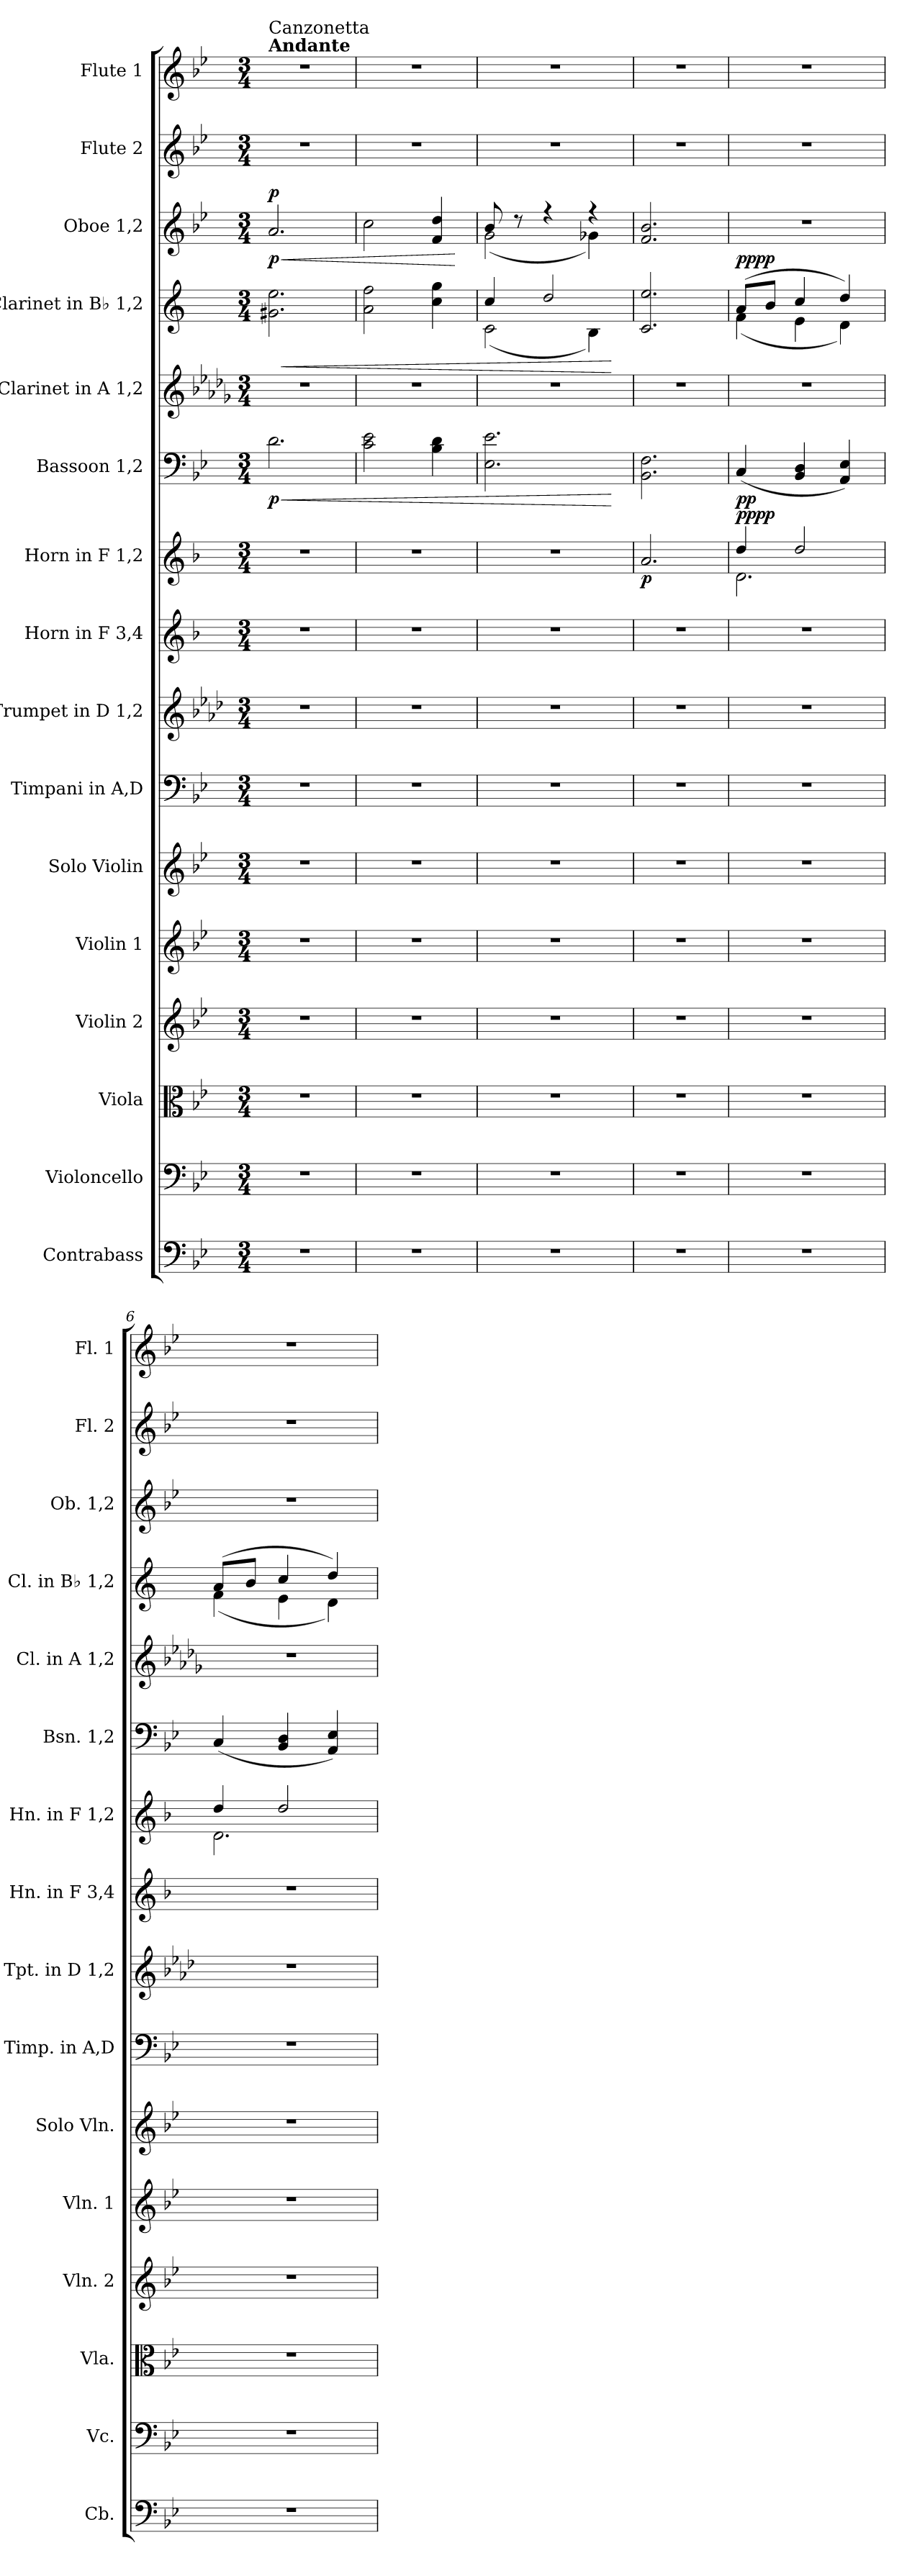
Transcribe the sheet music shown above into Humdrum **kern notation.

**kern	**kern	**kern	**kern	**kern	**kern	**kern	**kern	**kern	**kern	**dynam	**kern	**dynam	**kern	**kern	**dynam	**kern	**dynam	**kern	**kern
*part16	*part15	*part14	*part13	*part12	*part11	*part10	*part9	*part8	*part7	*part7	*part6	*part6	*part5	*part4	*part4	*part3	*part3	*part2	*part1
*staff16	*staff15	*staff14	*staff13	*staff12	*staff11	*staff10	*staff9	*staff8	*staff7	*staff7	*staff6	*staff6	*staff5	*staff4	*staff4	*staff3	*staff3	*staff2	*staff1
*I"Contrabass	*I"Violoncello	*I"Viola	*I"Violin 2	*I"Violin 1	*I"Solo Violin	*I"Timpani in A,D	*I"Trumpet in D 1,2	*I"Horn in F 3,4	*I"Horn in F 1,2	*	*I"Bassoon 1,2	*	*I"Clarinet in A 1,2	*I"Clarinet in B♭ 1,2	*	*I"Oboe 1,2	*	*I"Flute 2	*I"Flute 1
*I'Cb.	*I'Vc.	*I'Vla.	*I'Vln. 2	*I'Vln. 1	*I'Solo Vln.	*I'Timp. in A,D	*I'Tpt. in D 1,2	*I'Hn. in F 3,4	*I'Hn. in F 1,2	*	*I'Bsn. 1,2	*	*I'Cl. in A 1,2	*I'Cl. in B♭ 1,2	*	*I'Ob. 1,2	*	*I'Fl. 2	*I'Fl. 1
*clefF4	*clefF4	*clefC3	*clefG2	*clefG2	*clefG2	*clefF4	*clefG2	*clefG2	*clefG2	*	*clefF4	*	*clefG2	*clefG2	*	*clefG2	*	*clefG2	*clefG2
*ITrd7c12	*	*	*	*	*	*	*ITrd-1c-2	*ITrd4c7	*ITrd4c7	*	*	*	*ITrd2c3	*ITrd1c2	*	*	*	*	*
*k[b-e-]	*k[b-e-]	*k[b-e-]	*k[b-e-]	*k[b-e-]	*k[b-e-]	*k[b-e-]	*k[b-e-]	*k[b-e-]	*k[b-e-]	*	*k[b-e-]	*	*k[b-e-]	*k[b-e-]	*	*k[b-e-]	*	*k[b-e-]	*k[b-e-]
*M3/4	*M3/4	*M3/4	*M3/4	*M3/4	*M3/4	*M3/4	*M3/4	*M3/4	*M3/4	*	*M3/4	*	*M3/4	*M3/4	*	*M3/4	*	*M3/4	*M3/4
*MM84	*MM84	*MM84	*MM84	*MM84	*MM84	*MM84	*MM84	*MM84	*MM84	*	*MM84	*	*MM84	*MM84	*	*MM84	*	*MM84	*MM84
=1	=1	=1	=1	=1	=1	=1	=1	=1	=1	=1	=1	=1	=1	=1	=1	=1	=1	=1	=1
!	!	!	!	!	!	!	!	!	!	!	!	!	!	!	!	!	!	!	!LO:TX:a:B:t=Andante
!	!	!	!	!	!	!	!	!	!	!	!	!	!	!	!	!	!	!	!LO:TX:a:t=Canzonetta
!	!	!	!	!	!	!	!	!	!	!	!	!LO:HP:b	!	!	!LO:HP:b	!	!LO:HP:b	!	!
!	!	!	!	!	!	!	!	!	!	!	!	!LO:DY:n=1:b	!	!	!LO:DY:n=1:a	!	!LO:DY:n=1:a	!	!
2.r	2.r	2.r	2.r	2.r	2.r	2.r	2.r	2.r	2.r	.	2.d\	< p	2.r	2.f#X\ 2.dd\	< p	2.a/	< p	2.r	2.r
=2	=2	=2	=2	=2	=2	=2	=2	=2	=2	=2	=2	=2	=2	=2	=2	=2	=2	=2	=2
2.r	2.r	2.r	2.r	2.r	2.r	2.r	2.r	2.r	2.r	.	2c\ 2e-\	.	2.r	2g\ 2ee-\	.	2cc\	.	2.r	2.r
.	.	.	.	.	.	.	.	.	.	.	4B-\ 4d\	.	.	4b-\ 4ff\	.	4f/ 4dd/	.	.	.
.	.	.	.	.	.	.	.	.	.	.	.	.	.	.	.	.	[	.	.
=3	=3	=3	=3	=3	=3	=3	=3	=3	=3	=3	=3	=3	=3	=3	=3	=3	=3	=3	=3
*	*	*	*	*	*	*	*	*	*	*	*	*	*	*^	*	*^	*	*	*
2.r	2.r	2.r	2.r	2.r	2.r	2.r	2.r	2.r	2.r	.	2.E-\ 2.e-\	.	2.r	4b-/	(<2B-\	.	8b-/	(<2g\	.	2.r	2.r
.	.	.	.	.	.	.	.	.	.	.	.	.	.	.	.	.	8r	.	.	.	.
.	.	.	.	.	.	.	.	.	.	.	.	.	.	2cc/	.	.	4r	.	.	.	.
.	.	.	.	.	.	.	.	.	.	.	.	.	.	.	4A\)	.	4r	4g-X\)	.	.	.
*	*	*	*	*	*	*	*	*	*	*	*	*	*	*v	*v	*	*	*	*	*	*
*	*	*	*	*	*	*	*	*	*	*	*	*	*	*	*	*v	*v	*	*	*
.	.	.	.	.	.	.	.	.	.	.	.	[	.	.	[	.	.	.	.
=4	=4	=4	=4	=4	=4	=4	=4	=4	=4	=4	=4	=4	=4	=4	=4	=4	=4	=4	=4
!	!	!	!	!	!	!	!	!	!	!LO:DY:b	!	!	!	!	!	!	!	!	!
2.r	2.r	2.r	2.r	2.r	2.r	2.r	2.r	2.r	2.d/	p	2.BB-\ 2.F\	.	2.r	2.B-/ 2.dd/	.	2.f/ 2.b-/	.	2.r	2.r
=5	=5	=5	=5	=5	=5	=5	=5	=5	=5	=5	=5	=5	=5	=5	=5	=5	=5	=5	=5
*	*	*	*	*	*	*	*	*	*^	*	*	*	*	*^	*	*	*	*	*
!	!	!	!	!	!	!	!	!	!	!	!LO:DY:a	!	!	!	!	!	!	!	!	!	!
!	!	!	!	!	!	!	!	!	!	!	!LO:DY:n=1:b	!	!LO:DY:b	!	!	!	!LO:DY:a	!	!	!	!
!	!	!	!	!	!	!	!	!	!	!	!	!	!	!	!	!	!LO:DY:n=1:b	!	!	!	!
2.r	2.r	2.r	2.r	2.r	2.r	2.r	2.r	2.r	4g/	2.G\	pp pp	(<4C/	pp	2.r	(>8g/L	(<4e-\	pp pp	2.r	.	2.r	2.r
.	.	.	.	.	.	.	.	.	.	.	.	.	.	.	8a/J	.	.	.	.	.	.
.	.	.	.	.	.	.	.	.	2g/	.	.	4BB-/ 4D/	.	.	4b-/	4d\	.	.	.	.	.
.	.	.	.	.	.	.	.	.	.	.	.	4AA/ 4E-/)	.	.	4cc/)	4c\)	.	.	.	.	.
=6	=6	=6	=6	=6	=6	=6	=6	=6	=6	=6	=6	=6	=6	=6	=6	=6	=6	=6	=6	=6	=6
2.r	2.r	2.r	2.r	2.r	2.r	2.r	2.r	2.r	4g/	2.G\	.	(<4C/	.	2.r	(>8g/L	(<4e-\	.	2.r	.	2.r	2.r
.	.	.	.	.	.	.	.	.	.	.	.	.	.	.	8a/J	.	.	.	.	.	.
.	.	.	.	.	.	.	.	.	2g/	.	.	4BB-/ 4D/	.	.	4b-/	4d\	.	.	.	.	.
.	.	.	.	.	.	.	.	.	.	.	.	4AA/ 4E-/)	.	.	4cc/)	4c\)	.	.	.	.	.
*	*	*	*	*	*	*	*	*	*v	*v	*	*	*	*	*v	*v	*	*	*	*	*
=	=	=	=	=	=	=	=	=	=	=	=	=	=	=	=	=	=	=	=
*-	*-	*-	*-	*-	*-	*-	*-	*-	*-	*-	*-	*-	*-	*-	*-	*-	*-	*-	*-
